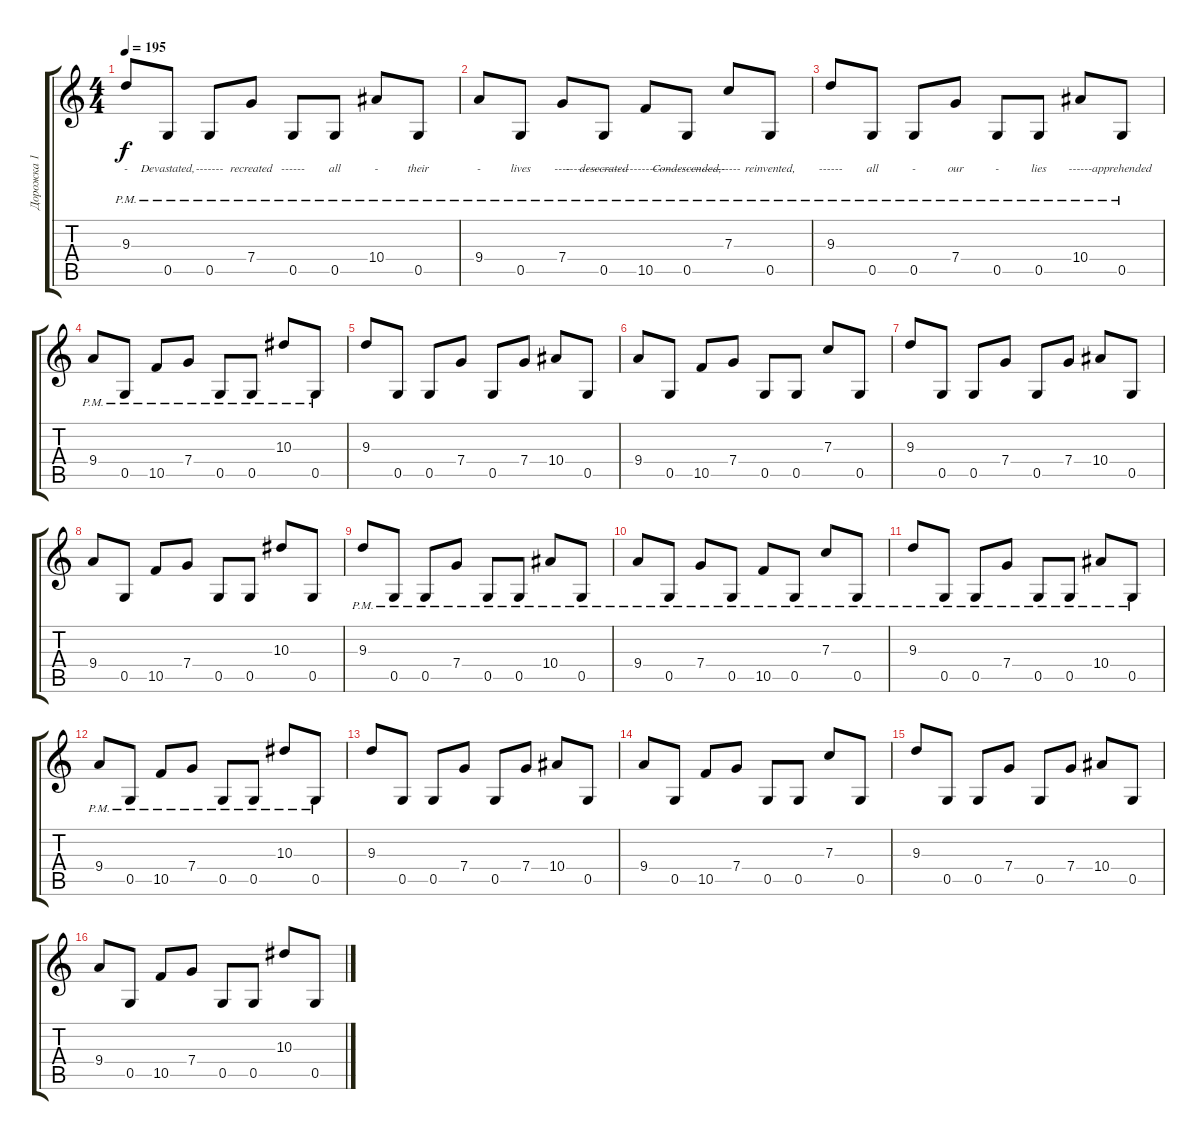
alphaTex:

\track ("Дорожка 1" "Дорожка 1") {instrument overdrivenguitar}
\staff {score tabs}
\tuning (D4 A3 F3 C3 G2 C2) {hide}
\ts (4 4)
\tempo 195
\clef g2
\ks c
9.3{pm}.8{lyrics (0 "-") lyrics (1 "") lyrics (2 "") lyrics (3 "") lyrics (4 "") dy f} 0.5{pm}.8{lyrics (0 "Devastated,") lyrics (1 "") lyrics (2 "") lyrics (3 "") lyrics (4 "")} 0.5{pm}.8{lyrics (0 "-------") lyrics (1 "") lyrics (2 "") lyrics (3 "") lyrics (4 "")} 7.4{pm}.8{lyrics (0 "recreated") lyrics (1 "") lyrics (2 "") lyrics (3 "") lyrics (4 "")} 0.5{pm}.8{lyrics (0 "------") lyrics (1 "") lyrics (2 "") lyrics (3 "") lyrics (4 "")} 0.5{pm}.8{lyrics (0 "all") lyrics (1 "") lyrics (2 "") lyrics (3 "") lyrics (4 "")} 10.4{pm}.8{lyrics (0 "-") lyrics (1 "") lyrics (2 "") lyrics (3 "") lyrics (4 "")} 0.5{pm}.8{lyrics (0 "their") lyrics (1 "") lyrics (2 "") lyrics (3 "") lyrics (4 "")} |
9.4{pm}.8{lyrics (0 "-") lyrics (1 "") lyrics (2 "") lyrics (3 "") lyrics (4 "")} 0.5{pm}.8{lyrics (0 "lives") lyrics (1 "") lyrics (2 "") lyrics (3 "") lyrics (4 "")} 7.4{pm}.8{lyrics (0 "----") lyrics (1 "") lyrics (2 "") lyrics (3 "") lyrics (4 "")} 0.5{pm}.8{lyrics (0 "desecrated") lyrics (1 "") lyrics (2 "") lyrics (3 "") lyrics (4 "")} 10.5{pm}.8{lyrics (0 "----------------------------------------") lyrics (1 "") lyrics (2 "") lyrics (3 "") lyrics (4 "")} 0.5{pm}.8{lyrics (0 "Condescended,") lyrics (1 "") lyrics (2 "") lyrics (3 "") lyrics (4 "")} 7.3{pm}.8{lyrics (0 "------") lyrics (1 "") lyrics (2 "") lyrics (3 "") lyrics (4 "")} 0.5{pm}.8{lyrics (0 "reinvented,") lyrics (1 "") lyrics (2 "") lyrics (3 "") lyrics (4 "")} |
9.3{pm}.8{lyrics (0 "------") lyrics (1 "") lyrics (2 "") lyrics (3 "") lyrics (4 "")} 0.5{pm}.8{lyrics (0 "all") lyrics (1 "") lyrics (2 "") lyrics (3 "") lyrics (4 "")} 0.5{pm}.8{lyrics (0 "-") lyrics (1 "") lyrics (2 "") lyrics (3 "") lyrics (4 "")} 7.4{pm}.8{lyrics (0 "our") lyrics (1 "") lyrics (2 "") lyrics (3 "") lyrics (4 "")} 0.5{pm}.8{lyrics (0 "-") lyrics (1 "") lyrics (2 "") lyrics (3 "") lyrics (4 "")} 0.5{pm}.8{lyrics (0 "lies") lyrics (1 "") lyrics (2 "") lyrics (3 "") lyrics (4 "")} 10.4{pm}.8{lyrics (0 "------") lyrics (1 "") lyrics (2 "") lyrics (3 "") lyrics (4 "")} 0.5{pm}.8{lyrics (0 "apprehended") lyrics (1 "") lyrics (2 "") lyrics (3 "") lyrics (4 "")} |
9.4{pm}.8 0.5{pm}.8 10.5{pm}.8 7.4{pm}.8 0.5{pm}.8 0.5{pm}.8 10.3{pm}.8 0.5{pm}.8 |
9.3.8 0.5.8 0.5.8 7.4.8 0.5.8 7.4.8 10.4.8 0.5.8 |
9.4.8 0.5.8 10.5.8 7.4.8 0.5.8 0.5.8 7.3.8 0.5.8 |
9.3.8 0.5.8 0.5.8 7.4.8 0.5.8 7.4.8 10.4.8 0.5.8 |
9.4.8 0.5.8 10.5.8 7.4.8 0.5.8 0.5.8 10.3.8 0.5.8 |
9.3{pm}.8 0.5{pm}.8 0.5{pm}.8 7.4{pm}.8 0.5{pm}.8 0.5{pm}.8 10.4{pm}.8 0.5{pm}.8 |
9.4{pm}.8 0.5{pm}.8 7.4{pm}.8 0.5{pm}.8 10.5{pm}.8 0.5{pm}.8 7.3{pm}.8 0.5{pm}.8 |
9.3{pm}.8 0.5{pm}.8 0.5{pm}.8 7.4{pm}.8 0.5{pm}.8 0.5{pm}.8 10.4{pm}.8 0.5{pm}.8 |
9.4{pm}.8 0.5{pm}.8 10.5{pm}.8 7.4{pm}.8 0.5{pm}.8 0.5{pm}.8 10.3{pm}.8 0.5{pm}.8 |
9.3.8 0.5.8 0.5.8 7.4.8 0.5.8 7.4.8 10.4.8 0.5.8 |
9.4.8 0.5.8 10.5.8 7.4.8 0.5.8 0.5.8 7.3.8 0.5.8 |
9.3.8 0.5.8 0.5.8 7.4.8 0.5.8 7.4.8 10.4.8 0.5.8 |
9.4.8 0.5.8 10.5.8 7.4.8 0.5.8 0.5.8 10.3.8 0.5.8
